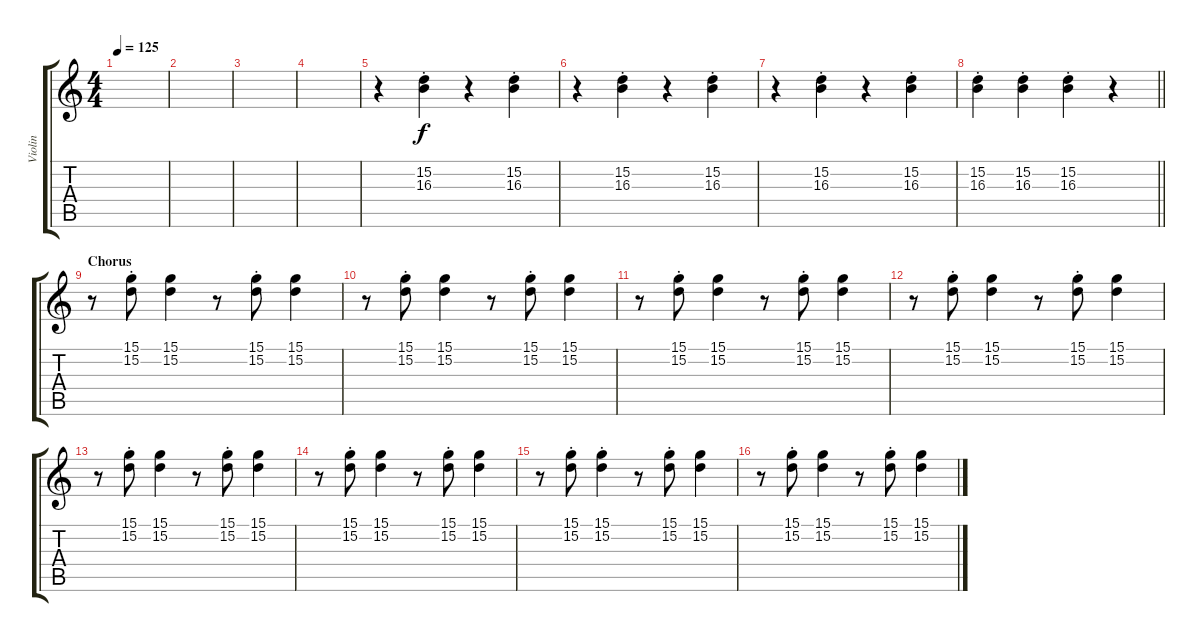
\track ("Violin" "Violin") {instrument stringensemble1}
\staff {score tabs}
\tuning (E4 B3 G3 D3 A2 E2) {hide}
\ts (4 4)
\tempo 125
\clef g2
\ks c
|
|
|
|
r.4 (15.2{st} 16.3{st}).4 r.4 (15.2{st} 16.3{st}).4 |
r.4 (15.2{st} 16.3{st}).4 r.4 (15.2{st} 16.3{st}).4 |
r.4 (15.2{st} 16.3{st}).4 r.4 (15.2{st} 16.3{st}).4 |
\barLineRight lightlight
(15.2{st} 16.3{st}).4 (15.2{st} 16.3{st}).4 (15.2{st} 16.3{st}).4 r.4 |
\section ("" "Chorus")
r.8 (15.1{st} 15.2{st}).8 (15.1 15.2).4 r.8 (15.1{st} 15.2).8 (15.1 15.2).4 |
r.8 (15.1{st} 15.2{st}).8 (15.1 15.2).4 r.8 (15.1{st} 15.2{st}).8 (15.1 15.2).4 |
r.8 (15.1{st} 15.2{st}).8 (15.1 15.2).4 r.8 (15.1{st} 15.2{st}).8 (15.1 15.2).4 |
r.8 (15.1{st} 15.2{st}).8 (15.1 15.2).4 r.8 (15.1{st} 15.2{st}).8 (15.1 15.2).4 |
r.8 (15.1{st} 15.2{st}).8 (15.1 15.2).4 r.8 (15.1{st} 15.2{st}).8 (15.1 15.2).4 |
r.8 (15.1{st} 15.2{st}).8 (15.1 15.2).4 r.8 (15.1{st} 15.2{st}).8 (15.1 15.2).4 |
r.8 (15.1{st} 15.2{st}).8 (15.1{st} 15.2{st}).4 r.8 (15.1{st} 15.2{st}).8 (15.1 15.2).4 |
r.8 (15.1{st} 15.2{st}).8 (15.1 15.2).4 r.8 (15.1{st} 15.2).8 (15.1 15.2).4
